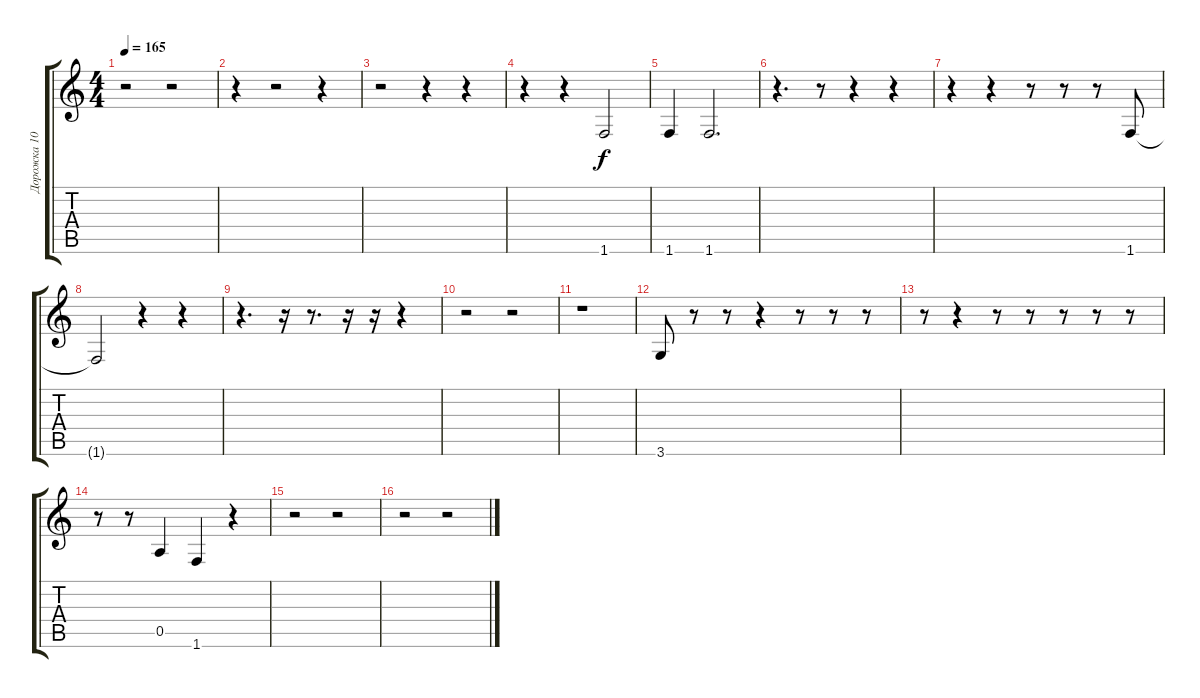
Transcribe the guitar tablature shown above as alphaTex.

\track ("Дорожка 10" "Дорожка 10") {instrument slapbass1}
\staff {score tabs}
\tuning (E4 B3 G3 D3 A2 E2) {hide}
\ts (4 4)
\tempo 165
\clef g2
\ks c
r.2{dy f} r.2 |
r.4 r.2 r.4 |
r.2 r.4 r.4 |
r.4 r.4 1.6.2 |
1.6.4 1.6.2{d} |
r.4{d} r.8 r.4 r.4 |
r.4 r.4 r.8 r.8 r.8 1.6.8 |
1.6{t}.2 r.4 r.4 |
r.4{d} r.16 r.8{d} r.16 r.16 r.4 |
r.2 r.2 |
r.1 |
3.6.8 r.8 r.8 r.4 r.8 r.8 r.8 |
r.8 r.4 r.8 r.8 r.8 r.8 r.8 |
r.8 r.8 0.5.4 1.6.4 r.4 |
r.2 r.2 |
r.2 r.2
